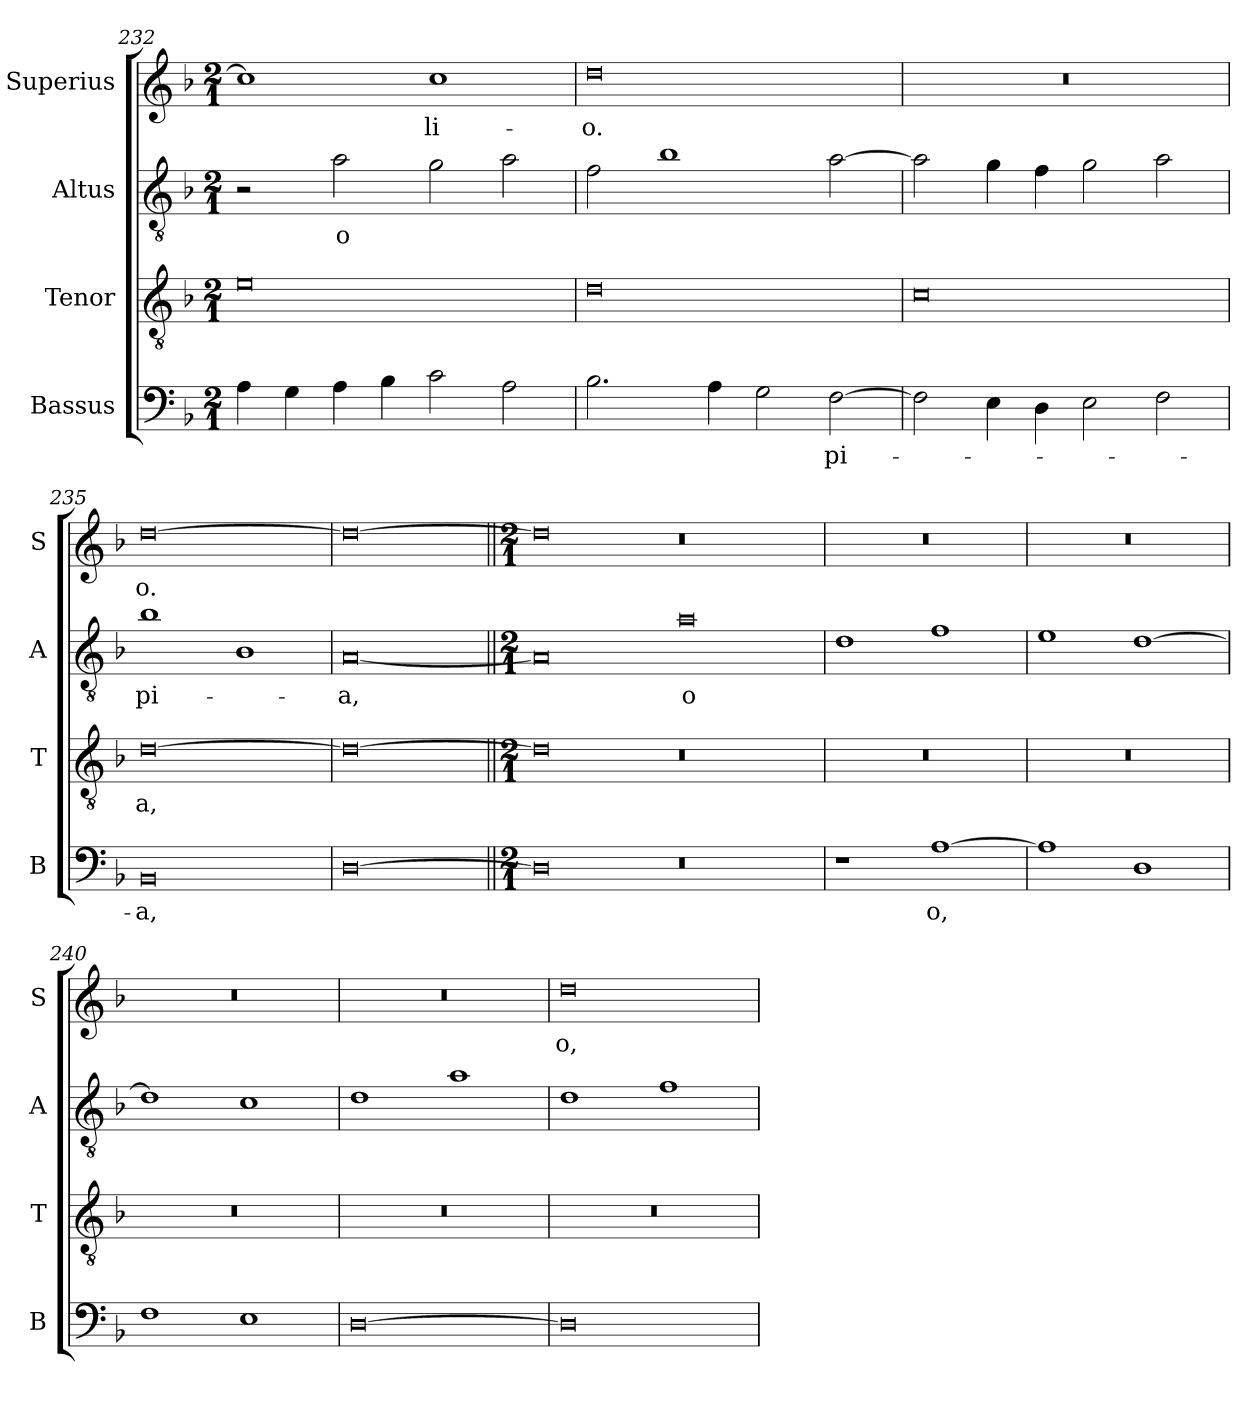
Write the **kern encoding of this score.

**kern	**text	**kern	**text	**kern	**text	**kern	**text
*part4	*part4	*part3	*part3	*part2	*part2	*part1	*part1
*staff4	*staff4	*staff3	*staff3	*staff2	*staff2	*staff1	*staff1
*I"Bassus	*	*I"Tenor	*	*I"Altus	*	*I"Superius	*
*I'B	*	*I'T	*	*I'A	*	*I'S	*
*clefF4	*	*clefGv2	*	*clefGv2	*	*clefG2	*
*k[b-]	*	*k[b-]	*	*k[b-]	*	*k[b-]	*
*F:	*	*F:	*	*F:	*	*F:	*
*M2/1	*	*M2/1	*	*M2/1	*	*M2/1	*
=232	=232	=232	=232	=232	=232	=232	=232
4A	.	0e	.	2r	.	1cc]	.
4G	.	.	.	.	.	.	.
4A	.	.	.	2a	o	.	.
4B-	.	.	.	.	.	.	.
2c	.	.	.	2g	.	1cc	-li-
2A	.	.	.	2a	.	.	.
=233	=233	=233	=233	=233	=233	=233	=233
2.B-	.	0d	.	2f	.	0dd	-o.
.	.	.	.	1b-	.	.	.
4A	.	.	.	.	.	.	.
2G	.	.	.	.	.	.	.
[2F	pi-	.	.	[2a	.	.	.
=234	=234	=234	=234	=234	=234	=234	=234
2F]	.	0c	.	2a]	.	0r	.
4E	.	.	.	4g	.	.	.
4D	.	.	.	4f	.	.	.
2E	.	.	.	2g	.	.	.
2F	.	.	.	2a	.	.	.
=235	=235	=235	=235	=235	=235	=235	=235
0BB-	-a,	[0d	-a,	1b-	pi-	[0dd	-o.
.	.	.	.	1B-	.	.	.
=236	=236	=236	=236	=236	=236	=236	=236
[0D	.	0d_	.	[0A	-a,	0dd_	.
=237||	=237||	=237||	=237||	=237||	=237||	=237||	=237||
*M2/1	*	*M2/1	*	*M2/1	*	*M2/1	*
0D]	.	0d]	.	0A]	.	0dd]	.
0r	.	0r	.	0a	o	0r	.
=238	=238	=238	=238	=238	=238	=238	=238
1r	.	0r	.	1d	.	0r	.
[1A	o,	.	.	1f	.	.	.
=239	=239	=239	=239	=239	=239	=239	=239
1A]	.	0r	.	1e	.	0r	.
1D	.	.	.	[1d	.	.	.
=240	=240	=240	=240	=240	=240	=240	=240
1F	.	0r	.	1d]	.	0r	.
1E	.	.	.	1c	.	.	.
=241	=241	=241	=241	=241	=241	=241	=241
[0D	.	0r	.	1d	.	0r	.
.	.	.	.	1a	.	.	.
=242	=242	=242	=242	=242	=242	=242	=242
0D]	.	0r	.	1d	.	0dd	o,
.	.	.	.	1f	.	.	.
=	=	=	=	=	=	=	=
*-	*-	*-	*-	*-	*-	*-	*-
